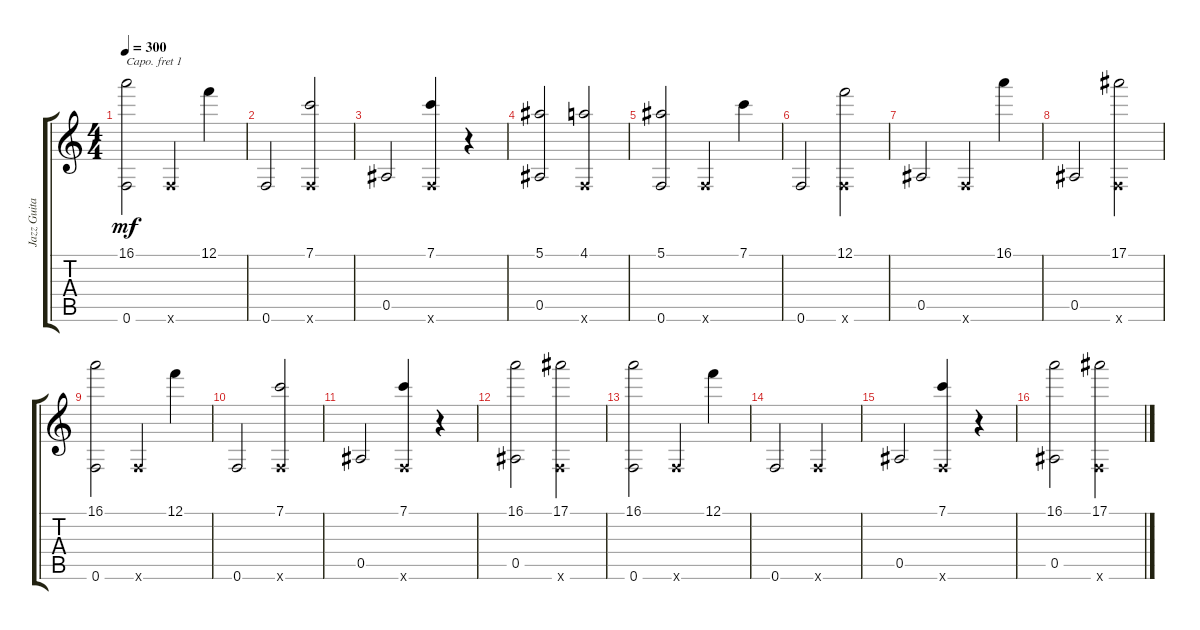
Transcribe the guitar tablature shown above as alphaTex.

\track ("Jazz Guitar" "Jazz Guita") {instrument electricguitarjazz}
\staff {score tabs}
\capo 1
\tuning (E4 B3 G3 D3 A2 E2) {hide}
\ts (4 4)
\tempo 300
\clef g2
\ks c
(16.1 0.6).2{dy mf} 0.6{x}.4 12.1.4 |
0.6.2 (7.1 0.6{x}).2 |
0.5.2 (7.1 0.6{x}).4 r.4 |
(5.1 0.5).2 (4.1 0.6{x}).2 |
(5.1 0.6).2 0.6{x}.4 7.1.4 |
0.6.2 (12.1 0.6{x}).2 |
0.5.2 0.6{x}.4 16.1.4 |
0.5.2 (17.1 0.6{x}).2 |
(16.1 0.6).2 0.6{x}.4 12.1.4 |
0.6.2 (7.1 0.6{x}).2 |
0.5.2 (7.1 0.6{x}).4 r.4 |
(16.1 0.5).2 (17.1 0.6{x}).2 |
(16.1 0.6).2 0.6{x}.4 12.1.4 |
0.6.2 0.6{x}.2 |
0.5.2 (7.1 0.6{x}).4 r.4 |
(16.1 0.5).2 (17.1 0.6{x}).2
